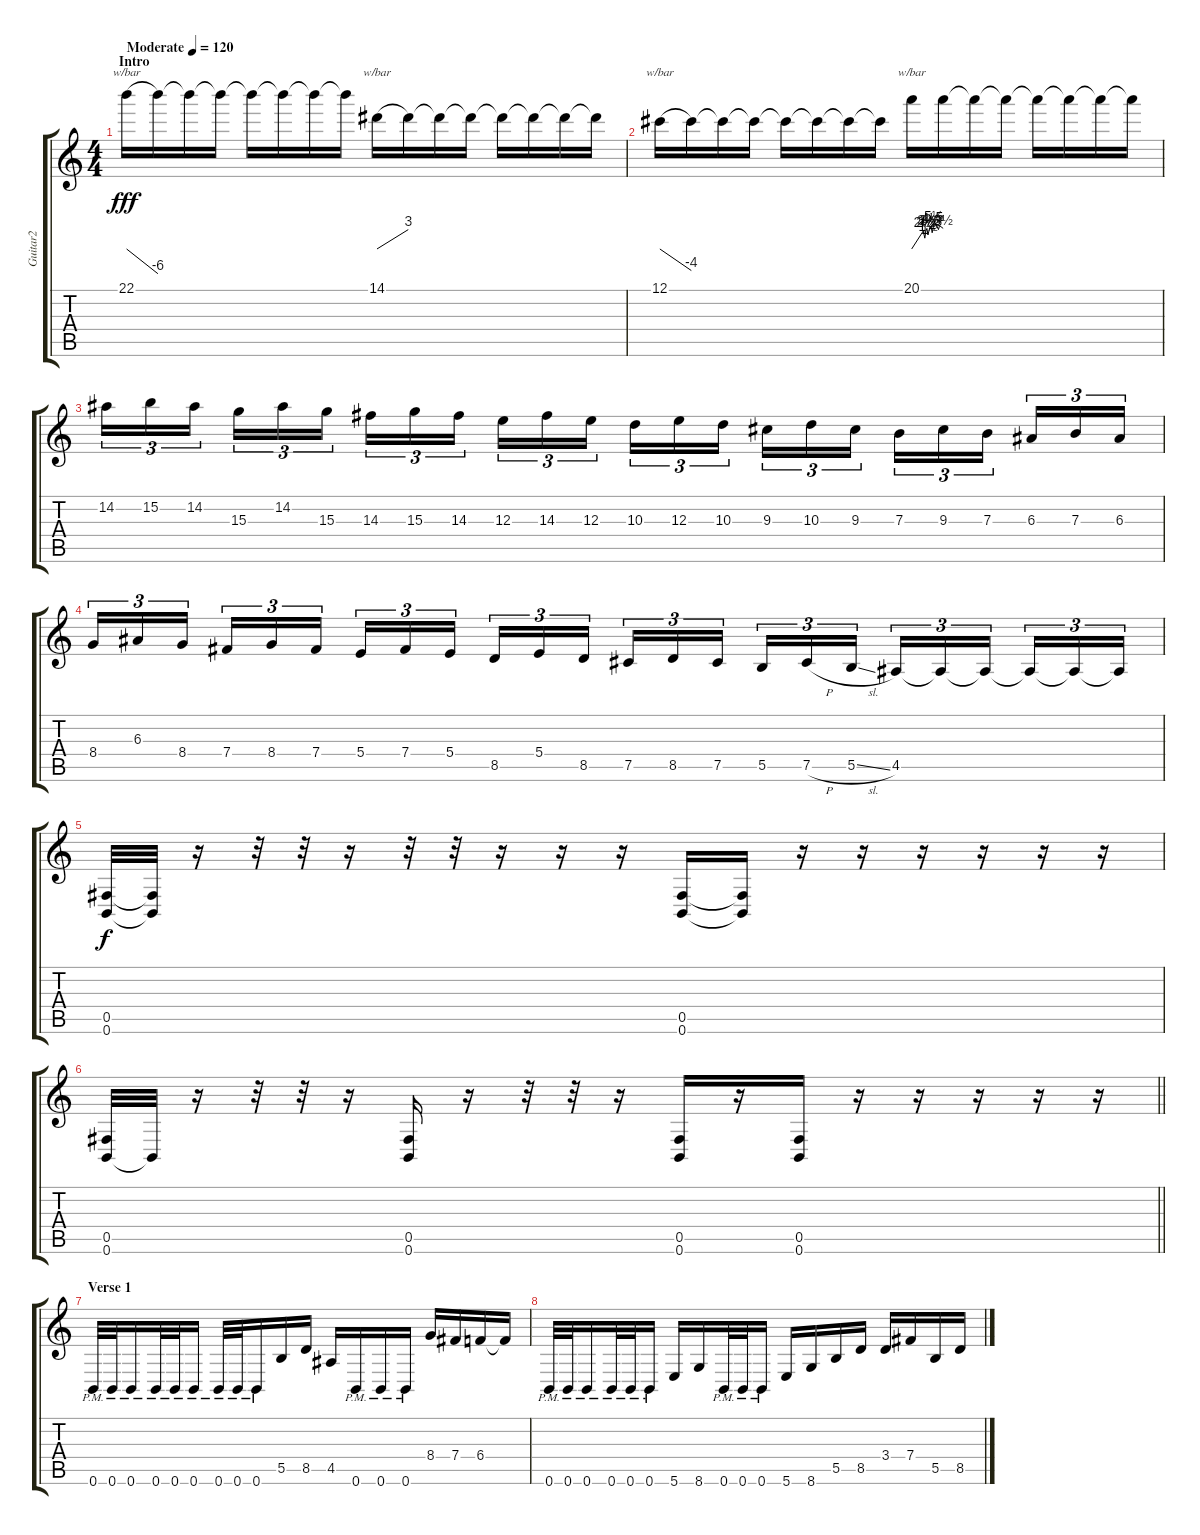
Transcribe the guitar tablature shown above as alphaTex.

\track ("Guitar2" "Guitar2") {instrument distortionguitar}
\staff {score tabs}
\tuning (Db4 Ab3 E3 B2 Gb2 B1) {hide}
\ts (4 4)
\section ("" "Intro")
\tempo (120 "Moderate")
\clef g2
\ks c
22.1.16{tbe (dive default 0 0 60 -24) dy fff volume 8 instrument distortionguitar} 22.1{t}.16 22.1{t}.16 22.1{t}.16 22.1{t}.16 22.1{t}.16 22.1{t}.16 22.1{t}.16 14.1.16{tbe (dive default 0 0 60 12)} 14.1{t}.16 14.1{t}.16 14.1{t}.16 14.1{t}.16 14.1{t}.16 14.1{t}.16 14.1{t}.16 |
12.1.16{tbe (dive default 0 0 60 -16)} 12.1{t}.16 12.1{t}.16 12.1{t}.16 12.1{t}.16 12.1{t}.16 12.1{t}.16 12.1{t}.16 20.1.16{tbe (custom default 0 0 22 10 25 4 27 10 29 14 31 6 34 14 37 18 39 8 42 22 47 22 51 12 53 20 60 14)} 20.1{t}.16 20.1{t}.16 20.1{t}.16 20.1{t}.16 20.1{t}.16 20.1{t}.16 20.1{t}.16 |
14.2.16{tu (3 2)} 15.2.16{tu (3 2)} 14.2.16{tu (3 2) beam splitsecondary} 15.3.16{tu (3 2)} 14.2.16{tu (3 2)} 15.3.16{tu (3 2)} 14.3.16{tu (3 2)} 15.3.16{tu (3 2)} 14.3.16{tu (3 2) beam splitsecondary} 12.3.16{tu (3 2)} 14.3.16{tu (3 2)} 12.3.16{tu (3 2)} 10.3.16{tu (3 2)} 12.3.16{tu (3 2)} 10.3.16{tu (3 2) beam splitsecondary} 9.3.16{tu (3 2)} 10.3.16{tu (3 2)} 9.3.16{tu (3 2)} 7.3.16{tu (3 2)} 9.3.16{tu (3 2)} 7.3.16{tu (3 2) beam splitsecondary} 6.3.16{tu (3 2)} 7.3.16{tu (3 2)} 6.3.16{tu (3 2)} |
8.4.16{tu (3 2)} 6.3.16{tu (3 2)} 8.4.16{tu (3 2) beam splitsecondary} 7.4.16{tu (3 2)} 8.4.16{tu (3 2)} 7.4.16{tu (3 2)} 5.4.16{tu (3 2)} 7.4.16{tu (3 2)} 5.4.16{tu (3 2) beam splitsecondary} 8.5.16{tu (3 2)} 5.4.16{tu (3 2)} 8.5.16{tu (3 2)} 7.5.16{tu (3 2)} 8.5.16{tu (3 2)} 7.5.16{tu (3 2) beam splitsecondary} 5.5.16{tu (3 2)} 7.5{h}.16{tu (3 2)} 5.5{sl}.16{tu (3 2)} 4.5.16{tu (3 2)} 4.5{t}.16{tu (3 2)} 4.5{t}.16{tu (3 2) beam splitsecondary} 4.5{t}.16{tu (3 2)} 4.5{t}.16{tu (3 2)} 4.5{t}.16{tu (3 2)} |
(0.5 0.6).32{dy f volume 14} (0.5{t} 0.6{t}).32 r.16 r.32 r.32 r.16 r.32 r.32 r.16 r.16 r.16 (0.5 0.6).16 (0.5{t} 0.6{t}).16 r.16 r.16 r.16 r.16 r.16 r.16 |
\barLineRight lightlight
(0.5 0.6).32 0.6{t}.32 r.16 r.32 r.32 r.16 (0.5 0.6).16 r.16 r.32 r.32 r.16 (0.5 0.6).16 r.16 (0.5 0.6).16 r.16 r.16 r.16 r.16 r.16 |
\section ("" "Verse 1")
0.6{pm}.32 0.6{pm}.32 0.6{pm}.16 0.6{pm}.32 0.6{pm}.32 0.6{pm}.16 0.6{pm}.32 0.6{pm}.32 0.6{pm}.16 5.5.16 8.5.16 4.5.16 0.6{pm}.16 0.6{pm}.16 0.6{pm}.16 8.4.16 7.4.16 6.4.16 6.4{t}.16 |
0.6{pm}.32 0.6{pm}.32 0.6{pm}.16 0.6{pm}.32 0.6{pm}.32 0.6{pm}.16 5.6.16 8.6.16 0.6{pm}.32 0.6{pm}.32 0.6{pm}.16 5.6.16 8.6.16 5.5.16 8.5.16 3.4.16 7.4.16 5.5.16 8.5.16
